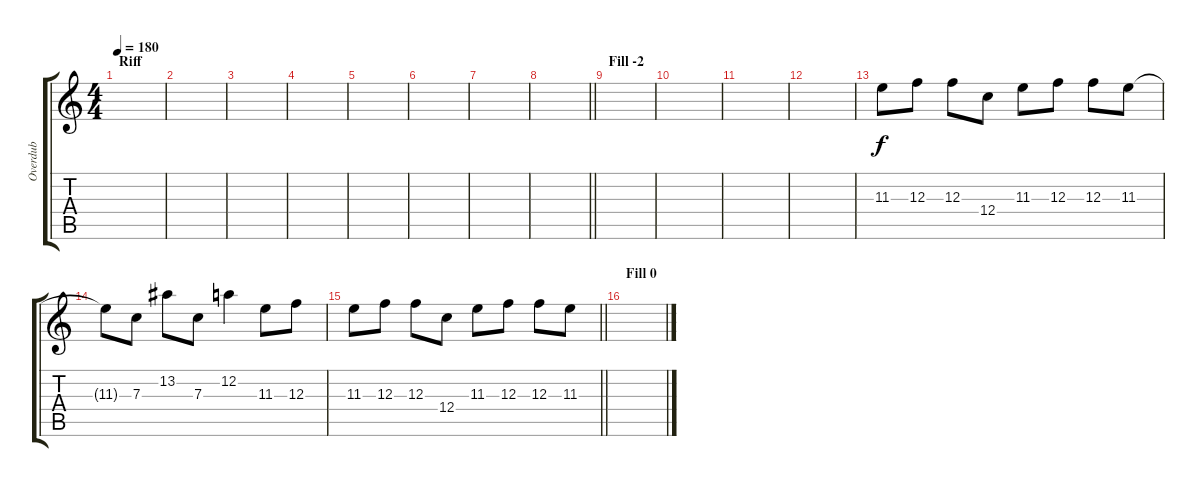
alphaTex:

\track ("Overdub" "Overdub") {instrument distortionguitar}
\staff {score tabs}
\tuning (D4 A3 F3 C3 G2 D2) {hide}
\ts (4 4)
\section ("" "Riff")
\tempo 180
\clef g2
\ks c
|
|
|
|
|
|
|
\barLineRight lightlight
|
\section ("" "Fill -2")
|
|
|
|
11.3.8 12.3.8 12.3.8 12.4.8 11.3.8 12.3.8 12.3.8 11.3.8 |
11.3{t}.8 7.3.8 13.2.8 7.3.8 12.2.4 11.3.8 12.3.8 |
\barLineRight lightlight
11.3.8 12.3.8 12.3.8 12.4.8 11.3.8 12.3.8 12.3.8 11.3.8 |
\section ("" "Fill 0")
